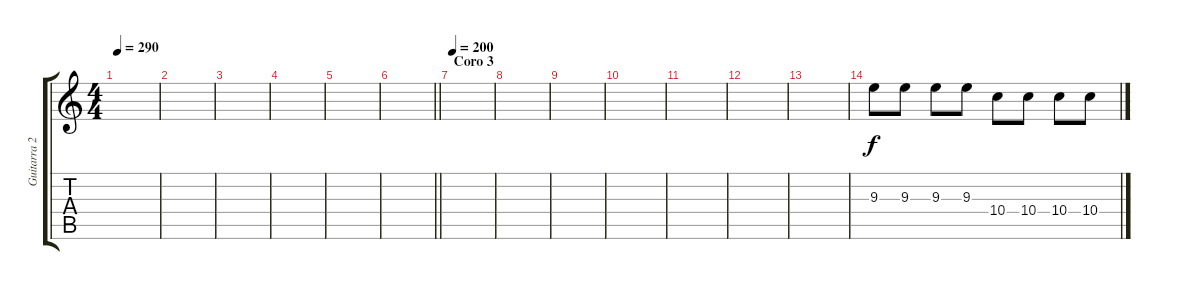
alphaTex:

\track ("Guitarra 2da" "Guitarra 2") {instrument distortionguitar}
\staff {score tabs}
\tuning (E4 B3 G3 D3 A2 E2) {hide}
\ts (4 4)
\tempo 290
\clef g2
\ks c
|
|
|
|
|
\barLineRight lightlight
|
\section ("" "Coro 3")
\tempo 200
|
|
|
|
|
|
|
9.3.8 9.3.8 9.3.8 9.3.8 10.4.8 10.4.8 10.4.8 10.4.8
